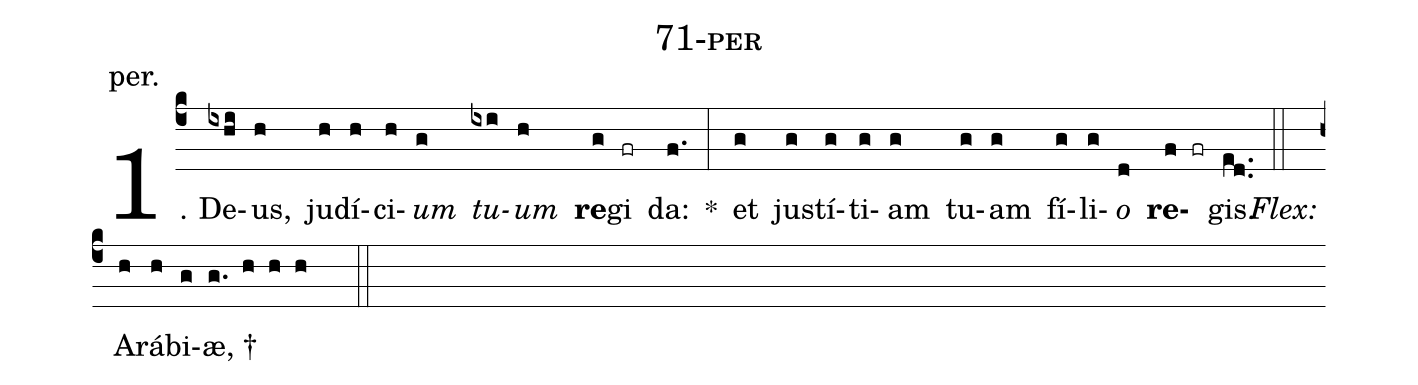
name: 71-per;
annotation: per.;
%%
(c4)1. De(ixhi)us,(h) ju(h)dí(h)ci(h)<i>um</i>(g) <i>tu</i>(ixi)<i>um</i>(h) <b>re</b>(g)gi(fr) da:(f.) *(:) et(g) jus(g)tí(g)ti(g)am(g) tu(g)am(g) fí(g)li(g)<i>o</i>(d) <b>re</b>(f fr)gis.(ed..) (::)
<i>Flex:</i>()  A(h)rá(h)bi(g)æ, †(g. h h h  ::)
